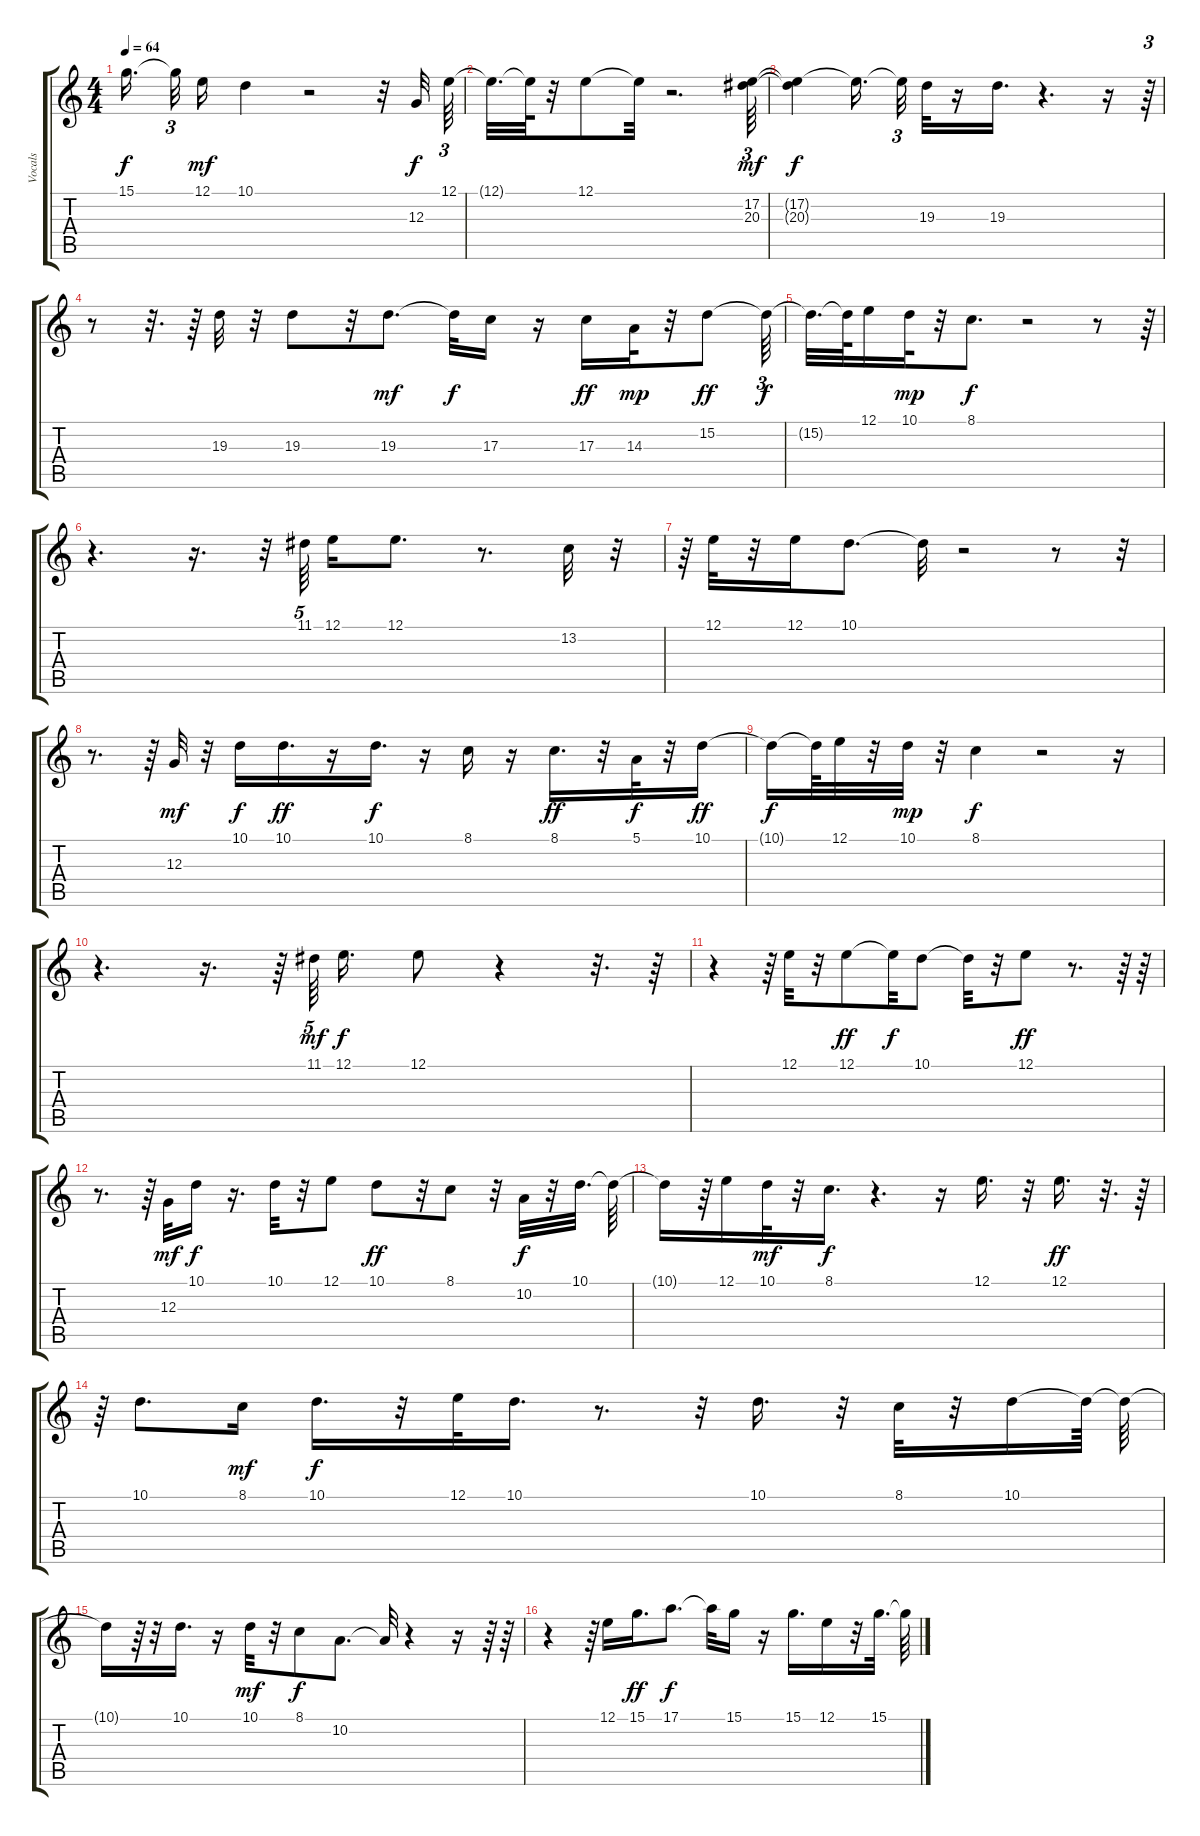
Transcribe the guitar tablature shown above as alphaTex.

\track ("Vocals" "Vocals") {instrument fx4atmosphere}
\staff {score tabs}
\tuning (E4 B3 G3 D3 A2 E2) {hide}
\ts (4 4)
\tempo 64
\clef g2
\ks c
15.1{t}.16{d dy f beam splitsecondary} 15.1{t}.32{tu (3 2)} 12.1.16{dy mf} 10.1.4 r.2 r.32 12.3.32{dy f} 12.1.64{tu (3 2)} |
12.1{t}.32{d} 12.1{t}.64 r.32 12.1.8 12.1{t}.32 r.2{d} (17.2 20.3).64{tu (3 2) dy mf} |
(17.2{t} 20.3{t}).4{dy f} 17.2{t}.16{d beam splitsecondary} 17.2{t}.32{tu (3 2)} 19.3.32 r.16 19.3.16{d} r.4{d} r.16 r.64{tu (3 2)} |
r.8 r.32{d} r.64 19.3.32 r.32 19.3.8 r.32 19.3.8{d dy mf} 19.3{t}.32{dy f} 17.3.16 r.16 17.3.16{dy ff} 14.3.32{dy mp} r.32 15.2.8{dy ff} 15.2{t}.64{tu (3 2) dy f} |
15.2{t}.32{d} 15.2{t}.64 12.1.16 10.1.32{dy mp} r.32 8.1.8{d dy f} r.2 r.8 r.64{tu (3 2)} |
r.4{d} r.16{d} r.32{tu (3 2)} 11.1.64{tu (5 4)} 12.1.16 12.1.8{d} r.8{d} 13.2.32 r.32 |
r.64 12.1.32 r.32 12.1.16 10.1.8{d} 10.1{t}.32 r.2 r.8 r.32 |
r.8{d} r.64 12.3.32{dy mf} r.32 10.1.16{dy f} 10.1.16{d dy ff} r.16 10.1.16{d dy f} r.16 8.1.16 r.16 8.1.16{d dy ff} r.32 5.1.32{dy f} r.32 10.1.16{dy ff} |
10.1{t}.16{dy f} 10.1{t}.64 12.1.32 r.32 10.1.32{dy mp} r.32 8.1.4{dy f} r.2 r.16 |
r.4{d} r.16{d} r.64 11.1.64{tu (5 4) dy mf} 12.1.16{d dy f} 12.1.8 r.4 r.32{d} r.64 |
r.4 r.64 12.1.32 r.32 12.1.8{dy ff} 12.1{t}.32{dy f} 10.1.8 10.1{t}.32 r.32 12.1.8{dy ff} r.8{d} r.64 r.64 |
r.8{d} r.64 12.3.32{dy mf} 10.1.16{dy f} r.16{d} 10.1.32 r.32 12.1.8 10.1.8{dy ff} r.32 8.1.8 r.32 10.2.32{dy f} r.32 10.1.32{d} 10.1{t}.64 |
10.1{t}.16 r.64 12.1.16 10.1.32{dy mf} r.32 8.1.16{d dy f} r.4{d} r.16 12.1.16{d} r.32 12.1.16{d dy ff} r.32{d} r.64 |
r.64 10.1.8{d} 8.1.16{dy mf} 10.1.16{d dy f} r.32 12.1.32 10.1.16{d} r.8{d} r.32 10.1.16{d} r.32 8.1.32 r.32 10.1.16 10.1{t}.64 10.1{t}.64 |
10.1{t}.16 r.64 r.32 10.1.16{d} r.16 10.1.32{dy mf} r.32 8.1.8{dy f} 10.2.8{d} 10.2{t}.32 r.4 r.16 r.64 r.64 |
r.4 r.64 12.1.16 15.1.16{d dy ff} 17.1.8{d dy f} 17.1{t}.32 15.1.16 r.16 15.1.16{d} 12.1.16 r.32 15.1.32{d} 15.1{t}.64
